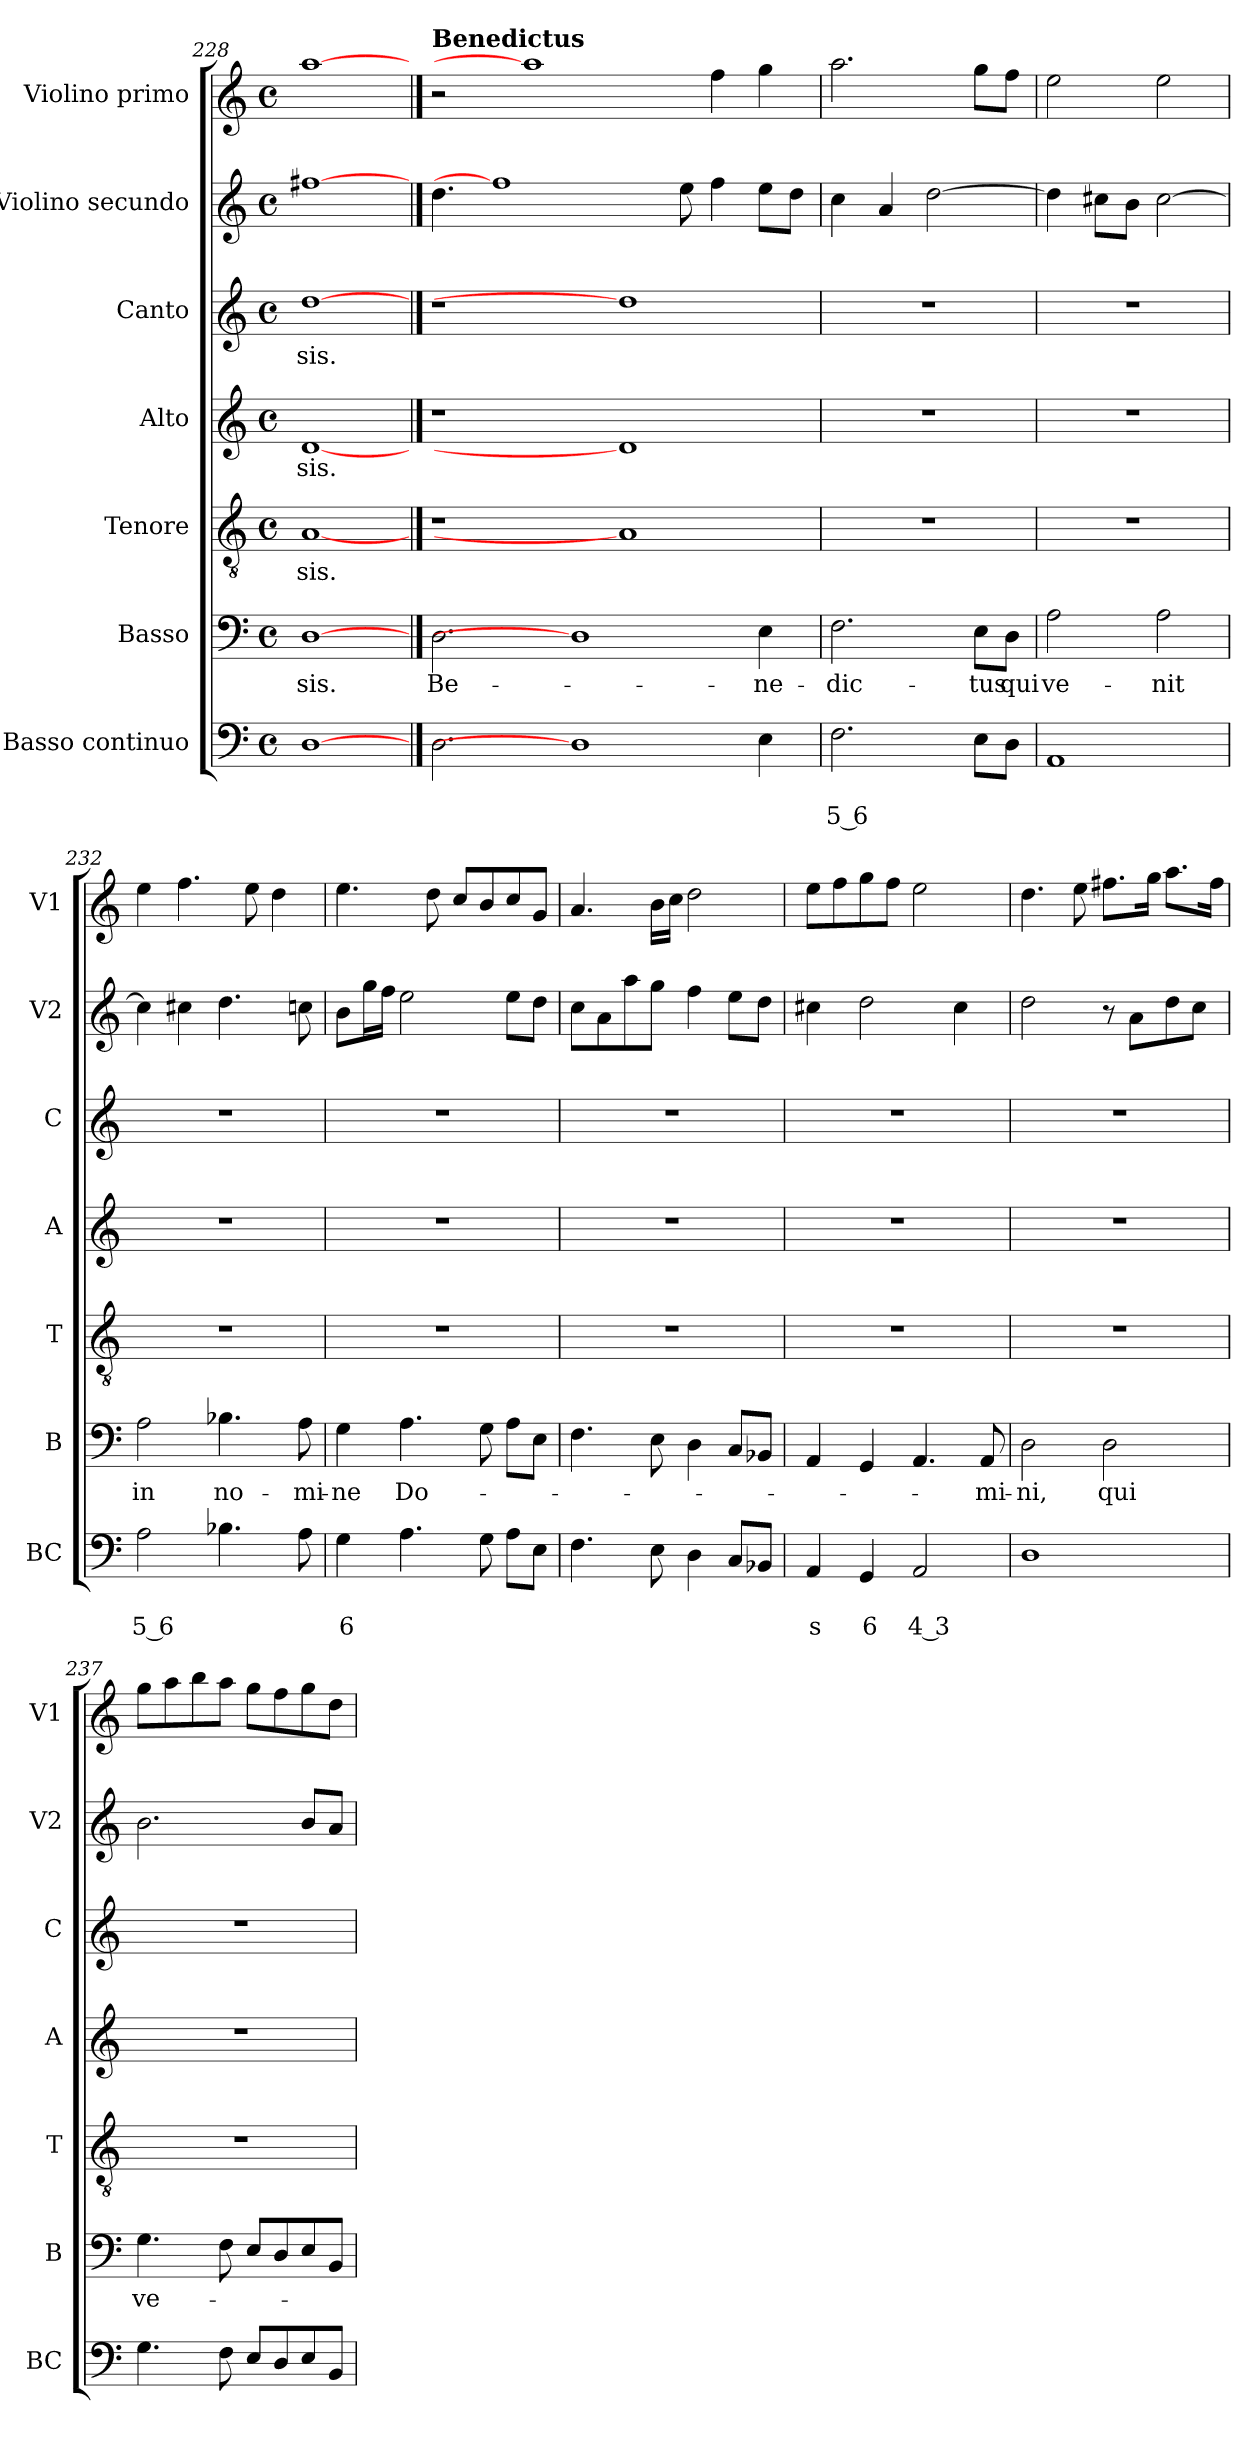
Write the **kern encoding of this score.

**kern	**text	**text	**kern	**text	**kern	**text	**kern	**text	**kern	**text	**kern	**kern
*part7	*part7	*part7	*part6	*part6	*part5	*part5	*part4	*part4	*part3	*part3	*part2	*part1
*staff7	*staff7	*staff7	*staff6	*staff6	*staff5	*staff5	*staff4	*staff4	*staff3	*staff3	*staff2	*staff1
*I"Basso continuo	*	*	*I"Basso	*	*I"Tenore	*	*I"Alto	*	*I"Canto	*	*I"Violino secundo	*I"Violino primo
*I'BC	*	*	*I'B	*	*I'T	*	*I'A	*	*I'C	*	*I'V2	*I'V1
*clefF4	*	*	*clefF4	*	*clefGv2	*	*clefG2	*	*clefG2	*	*clefG2	*clefG2
*k[]	*	*	*k[]	*	*k[]	*	*k[]	*	*k[]	*	*k[]	*k[]
*C:	*	*	*C:	*	*C:	*	*C:	*	*C:	*	*C:	*C:
*M4/4	*	*	*M4/4	*	*M4/4	*	*M4/4	*	*M4/4	*	*M4/4	*M4/4
*met(c)	*	*	*met(c)	*	*met(c)	*	*met(c)	*	*met(c)	*	*met(c)	*met(c)
=228	=228	=228	=228	=228	=228	=228	=228	=228	=228	=228	=228	=228
!	!	!	!	!LO:LY:b	!	!LO:LY:b	!	!LO:LY:b	!	!LO:LY:b	!	!
[1D	.	.	[1D	-sis.	[1A	-sis.	[1d	-sis.	[1dd	-sis.	[1ff#X	[1aa
!!LO:LB:g=z
==229	==229	==229	==229	==229	==229	==229	==229	==229	==229	==229	==229	==229
!	!	!	!	!	!	!	!	!	!	!	!	!LO:TX:a:B:t=Benedictus
!	!	!	!	!LO:LY:b	!	!	!	!	!	!	!	!
2.D\	.	.	2.D\	Be-	1r	.	1r	.	1r	.	4.dd\	2r
.	.	.	.	.	.	.	.	.	.	.	1ff#]	.
.	.	.	.	.	.	.	.	.	.	.	.	1aa]
1D]	.	.	1D]	.	.	.	.	.	.	.	.	.
.	.	.	.	.	1A]	.	1d]	.	1dd]	.	.	.
.	.	.	.	.	.	.	.	.	.	.	8ee\	.
.	.	.	.	.	.	.	.	.	.	.	4ff\	4ff\
!	!	!	!	!LO:LY:b	!	!	!	!	!	!	!	!
4E\	.	.	4E\	-ne-	.	.	.	.	.	.	8ee\L	4gg\
.	.	.	.	.	.	.	.	.	.	.	8dd\J	.
=230	=230	=230	=230	=230	=230	=230	=230	=230	=230	=230	=230	=230
!	!	!LO:LY:b	!	!LO:LY:b	!	!	!	!	!	!	!	!
2.F\	.	5 6	2.F\	-dic-	1r	.	1r	.	1r	.	4cc\	2.aa\
.	.	.	.	.	.	.	.	.	.	.	4a/	.
.	.	.	.	.	.	.	.	.	.	.	[2dd\	.
!	!	!	!	!LO:LY:b	!	!	!	!	!	!	!	!
8E\L	.	.	8E\L	-tus	.	.	.	.	.	.	.	8gg\L
!	!	!	!	!LO:LY:b	!	!	!	!	!	!	!	!
8D\J	.	.	8D\J	qui	.	.	.	.	.	.	.	8ff\J
=231	=231	=231	=231	=231	=231	=231	=231	=231	=231	=231	=231	=231
*^	*	*	*	*	*	*	*	*	*	*	*	*
!	!	!	!	!	!LO:LY:b	!	!	!	!	!	!	!	!
1AA	2ryy	.	.	2A\	ve-	1r	.	1r	.	1r	.	4dd\]	2ee\
.	.	.	.	.	.	.	.	.	.	.	.	8cc#X\L	.
.	.	.	.	.	.	.	.	.	.	.	.	8b\J	.
!	!	!	!	!	!LO:LY:b	!	!	!	!	!	!	!	!
.	2ryy	.	.	2A\	-nit	.	.	.	.	.	.	[2cc#\	2ee\
=232	=232	=232	=232	=232	=232	=232	=232	=232	=232	=232	=232	=232	=232
!	!	!	!LO:LY:b	!	!LO:LY:b	!	!	!	!	!	!	!	!
*v	*v	*	*	*	*	*	*	*	*	*	*	*	*
2A\	.	5 6	2A\	in	1r	.	1r	.	1r	.	4cc#\]	4ee\
.	.	.	.	.	.	.	.	.	.	.	4cc#X\	4.ff\
!	!	!	!	!LO:LY:b	!	!	!	!	!	!	!	!
4.B-X\	.	.	4.B-X\	no-	.	.	.	.	.	.	4.dd\	.
.	.	.	.	.	.	.	.	.	.	.	.	8ee\
.	.	.	.	.	.	.	.	.	.	.	.	4dd\
!	!	!	!	!LO:LY:b	!	!	!	!	!	!	!	!
8A\	.	.	8A\	-mi-	.	.	.	.	.	.	8ccn\	.
=233	=233	=233	=233	=233	=233	=233	=233	=233	=233	=233	=233	=233
!	!	!LO:LY:b	!	!LO:LY:b	!	!	!	!	!	!	!	!
4G\	.	6	4G\	-ne	1r	.	1r	.	1r	.	8b\L	4.ee\
.	.	.	.	.	.	.	.	.	.	.	16gg\L	.
.	.	.	.	.	.	.	.	.	.	.	16ff\JJ	.
!	!	!	!	!LO:LY:b	!	!	!	!	!	!	!	!
4.A\	.	.	4.A\	Do-	.	.	.	.	.	.	2ee\	.
.	.	.	.	.	.	.	.	.	.	.	.	8dd\
.	.	.	.	.	.	.	.	.	.	.	.	8cc/L
8G\	.	.	8G\	.	.	.	.	.	.	.	.	8b/
8A\L	.	.	8A\L	.	.	.	.	.	.	.	8ee\L	8cc/
8E\J	.	.	8E\J	.	.	.	.	.	.	.	8dd\J	8g/J
=234	=234	=234	=234	=234	=234	=234	=234	=234	=234	=234	=234	=234
4.F\	.	.	4.F\	.	1r	.	1r	.	1r	.	8cc\L	4.a/
.	.	.	.	.	.	.	.	.	.	.	8a\	.
.	.	.	.	.	.	.	.	.	.	.	8aa\	.
8E\	.	.	8E\	.	.	.	.	.	.	.	8gg\J	16b\LL
.	.	.	.	.	.	.	.	.	.	.	.	16cc\JJ
4D\	.	.	4D\	.	.	.	.	.	.	.	4ff\	2dd\
8C/L	.	.	8C/L	.	.	.	.	.	.	.	8ee\L	.
8BB-X/J	.	.	8BB-X/J	.	.	.	.	.	.	.	8dd\J	.
!!LO:PB:g=z
=235	=235	=235	=235	=235	=235	=235	=235	=235	=235	=235	=235	=235
!	!	!LO:LY:b	!	!	!	!	!	!	!	!	!	!
4AA/	.	s	4AA/	.	1r	.	1r	.	1r	.	4cc#X\	8ee\L
.	.	.	.	.	.	.	.	.	.	.	.	8ff\
!	!	!LO:LY:b	!	!	!	!	!	!	!	!	!	!
4GG/	.	6	4GG/	.	.	.	.	.	.	.	2dd\	8gg\
.	.	.	.	.	.	.	.	.	.	.	.	8ff\J
!	!	!LO:LY:b	!	!	!	!	!	!	!	!	!	!
2AA/	.	4 3	4.AA/	.	.	.	.	.	.	.	.	2ee\
.	.	.	.	.	.	.	.	.	.	.	4cc#\	.
!	!	!	!	!LO:LY:b	!	!	!	!	!	!	!	!
.	.	.	8AA/	-mi-	.	.	.	.	.	.	.	.
=236	=236	=236	=236	=236	=236	=236	=236	=236	=236	=236	=236	=236
!	!	!	!	!LO:LY:b	!	!	!	!	!	!	!	!
1D	.	.	2D\	-ni,	1r	.	1r	.	1r	.	2dd\	4.dd\
.	.	.	.	.	.	.	.	.	.	.	.	8ee\
!	!	!	!	!LO:LY:b	!	!	!	!	!	!	!	!
.	.	.	2D\	qui	.	.	.	.	.	.	8r	8.ff#X\L
.	.	.	.	.	.	.	.	.	.	.	8a\L	.
.	.	.	.	.	.	.	.	.	.	.	.	16gg\Jk
.	.	.	.	.	.	.	.	.	.	.	8dd\	8.aa\L
.	.	.	.	.	.	.	.	.	.	.	8cc\J	.
.	.	.	.	.	.	.	.	.	.	.	.	16ff#\Jk
=237	=237	=237	=237	=237	=237	=237	=237	=237	=237	=237	=237	=237
!	!	!	!	!LO:LY:b	!	!	!	!	!	!	!	!
4.G\	.	.	4.G\	ve-	1r	.	1r	.	1r	.	2.b\	8gg\L
.	.	.	.	.	.	.	.	.	.	.	.	8aa\
.	.	.	.	.	.	.	.	.	.	.	.	8bb\
8F\	.	.	8F\	.	.	.	.	.	.	.	.	8aa\J
8E/L	.	.	8E/L	.	.	.	.	.	.	.	.	8gg\L
8D/	.	.	8D/	.	.	.	.	.	.	.	.	8ff\
8E/	.	.	8E/	.	.	.	.	.	.	.	8b/L	8gg\
8BB/J	.	.	8BB/J	.	.	.	.	.	.	.	8a/J	8dd\J
=	=	=	=	=	=	=	=	=	=	=	=	=
*-	*-	*-	*-	*-	*-	*-	*-	*-	*-	*-	*-	*-
